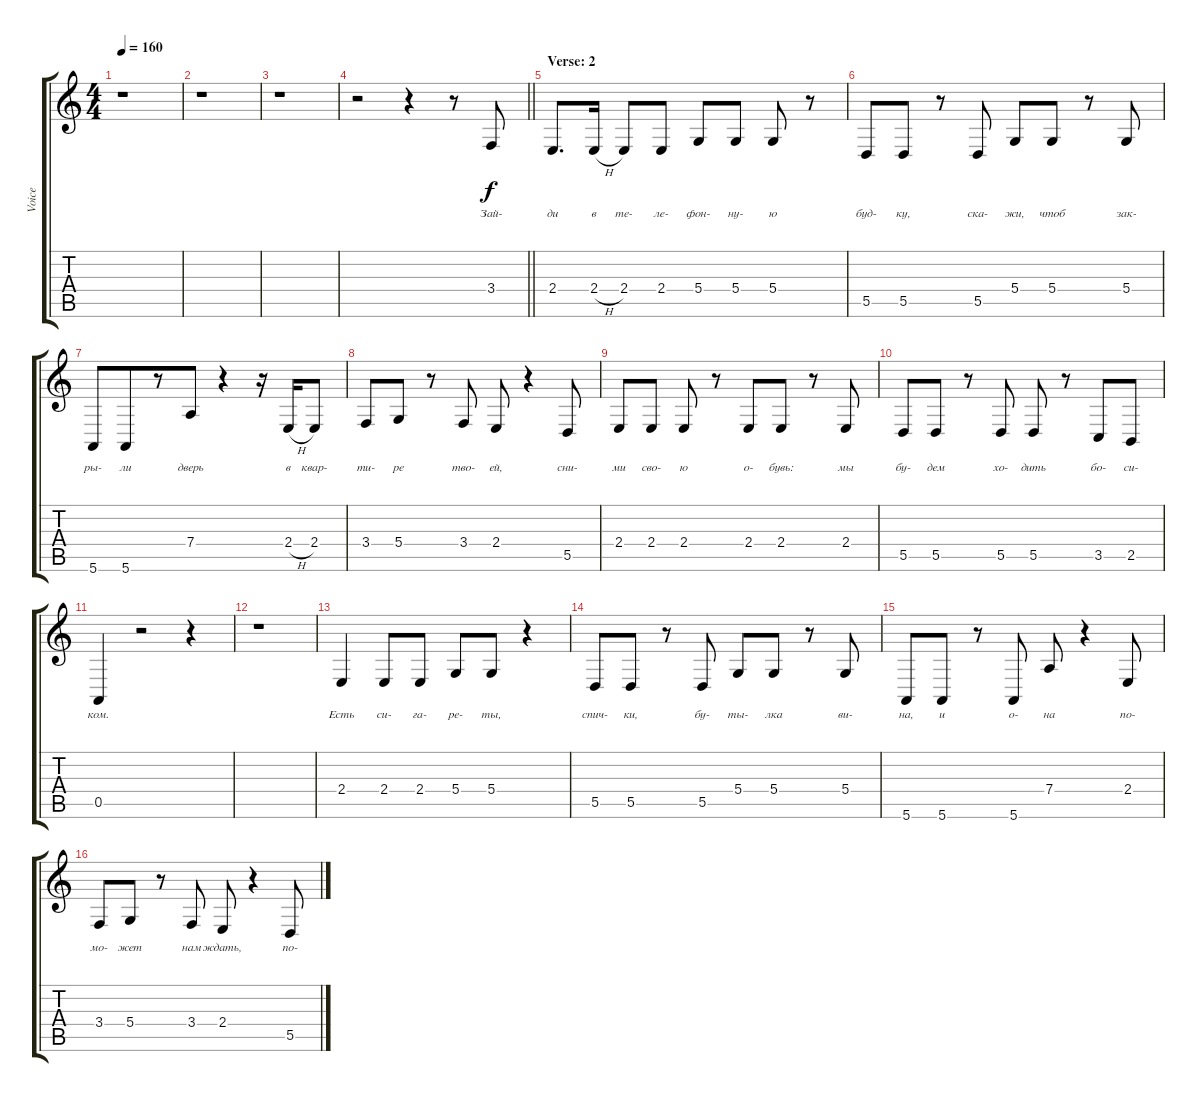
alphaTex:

\track ("Voice" "Voice") {instrument acousticgrandpiano}
\staff {score tabs}
\tuning (E4 B3 G3 D3 A2 E2) {hide}
\ts (4 4)
\tempo 160
\clef g2
\ks c
r.1{dy f} |
r.1 |
r.1 |
\barLineRight lightlight
r.2 r.4 r.8 3.4.8{lyrics (0 "") lyrics (1 "Зай-") lyrics (2 "") lyrics (3 "") lyrics (4 "")} |
\section ("" "Verse: 2")
2.4.8{d lyrics (0 "") lyrics (1 "ди") lyrics (2 "") lyrics (3 "") lyrics (4 "")} 2.4{h}.16{lyrics (0 "") lyrics (1 "в") lyrics (2 "") lyrics (3 "") lyrics (4 "")} 2.4.8{lyrics (0 "") lyrics (1 "те-") lyrics (2 "") lyrics (3 "") lyrics (4 "")} 2.4.8{lyrics (0 "") lyrics (1 "ле-") lyrics (2 "") lyrics (3 "") lyrics (4 "")} 5.4.8{lyrics (0 "") lyrics (1 "фон-") lyrics (2 "") lyrics (3 "") lyrics (4 "")} 5.4.8{lyrics (0 "") lyrics (1 "ну-") lyrics (2 "") lyrics (3 "") lyrics (4 "")} 5.4.8{lyrics (0 "") lyrics (1 "ю") lyrics (2 "") lyrics (3 "") lyrics (4 "")} r.8 |
5.5.8{lyrics (0 "") lyrics (1 "буд-") lyrics (2 "") lyrics (3 "") lyrics (4 "")} 5.5.8{lyrics (0 "") lyrics (1 "ку,") lyrics (2 "") lyrics (3 "") lyrics (4 "")} r.8 5.5.8{lyrics (0 "") lyrics (1 "ска-") lyrics (2 "") lyrics (3 "") lyrics (4 "")} 5.4.8{lyrics (0 "") lyrics (1 "жи,") lyrics (2 "") lyrics (3 "") lyrics (4 "")} 5.4.8{lyrics (0 "") lyrics (1 "чтоб") lyrics (2 "") lyrics (3 "") lyrics (4 "")} r.8 5.4.8{lyrics (0 "") lyrics (1 "зак-") lyrics (2 "") lyrics (3 "") lyrics (4 "")} |
5.6.8{lyrics (0 "") lyrics (1 "ры-") lyrics (2 "") lyrics (3 "") lyrics (4 "")} 5.6.8{lyrics (0 "") lyrics (1 "ли") lyrics (2 "") lyrics (3 "") lyrics (4 "") beam merge} r.8 7.4.8{lyrics (0 "") lyrics (1 "дверь") lyrics (2 "") lyrics (3 "") lyrics (4 "")} r.4 r.16 2.4{h}.16{lyrics (0 "") lyrics (1 "в") lyrics (2 "") lyrics (3 "") lyrics (4 "")} 2.4.8{lyrics (0 "") lyrics (1 "квар-") lyrics (2 "") lyrics (3 "") lyrics (4 "")} |
3.4.8{lyrics (0 "") lyrics (1 "ти-") lyrics (2 "") lyrics (3 "") lyrics (4 "")} 5.4.8{lyrics (0 "") lyrics (1 "ре") lyrics (2 "") lyrics (3 "") lyrics (4 "")} r.8 3.4.8{lyrics (0 "") lyrics (1 "тво-") lyrics (2 "") lyrics (3 "") lyrics (4 "")} 2.4.8{lyrics (0 "") lyrics (1 "ей,") lyrics (2 "") lyrics (3 "") lyrics (4 "")} r.4 5.5.8{lyrics (0 "") lyrics (1 "сни-") lyrics (2 "") lyrics (3 "") lyrics (4 "")} |
2.4.8{lyrics (0 "") lyrics (1 "ми") lyrics (2 "") lyrics (3 "") lyrics (4 "")} 2.4.8{lyrics (0 "") lyrics (1 "сво-") lyrics (2 "") lyrics (3 "") lyrics (4 "")} 2.4.8{lyrics (0 "") lyrics (1 "ю") lyrics (2 "") lyrics (3 "") lyrics (4 "")} r.8 2.4.8{lyrics (0 "") lyrics (1 "о-") lyrics (2 "") lyrics (3 "") lyrics (4 "")} 2.4.8{lyrics (0 "") lyrics (1 "бувь:") lyrics (2 "") lyrics (3 "") lyrics (4 "")} r.8 2.4.8{lyrics (0 "") lyrics (1 "мы") lyrics (2 "") lyrics (3 "") lyrics (4 "")} |
5.5.8{lyrics (0 "") lyrics (1 "бу-") lyrics (2 "") lyrics (3 "") lyrics (4 "")} 5.5.8{lyrics (0 "") lyrics (1 "дем") lyrics (2 "") lyrics (3 "") lyrics (4 "")} r.8 5.5.8{lyrics (0 "") lyrics (1 "хо-") lyrics (2 "") lyrics (3 "") lyrics (4 "")} 5.5.8{lyrics (0 "") lyrics (1 "дить") lyrics (2 "") lyrics (3 "") lyrics (4 "")} r.8 3.5.8{lyrics (0 "") lyrics (1 "бо-") lyrics (2 "") lyrics (3 "") lyrics (4 "")} 2.5.8{lyrics (0 "") lyrics (1 "си-") lyrics (2 "") lyrics (3 "") lyrics (4 "")} |
0.5.4{lyrics (0 "") lyrics (1 "ком.") lyrics (2 "") lyrics (3 "") lyrics (4 "")} r.2 r.4 |
r.1 |
2.4.4{lyrics (0 "") lyrics (1 "Есть") lyrics (2 "") lyrics (3 "") lyrics (4 "")} 2.4.8{lyrics (0 "") lyrics (1 "си-") lyrics (2 "") lyrics (3 "") lyrics (4 "")} 2.4.8{lyrics (0 "") lyrics (1 "га-") lyrics (2 "") lyrics (3 "") lyrics (4 "")} 5.4.8{lyrics (0 "") lyrics (1 "ре-") lyrics (2 "") lyrics (3 "") lyrics (4 "")} 5.4.8{lyrics (0 "") lyrics (1 "ты,") lyrics (2 "") lyrics (3 "") lyrics (4 "")} r.4 |
5.5.8{lyrics (0 "") lyrics (1 "спич-") lyrics (2 "") lyrics (3 "") lyrics (4 "")} 5.5.8{lyrics (0 "") lyrics (1 "ки,") lyrics (2 "") lyrics (3 "") lyrics (4 "")} r.8 5.5.8{lyrics (0 "") lyrics (1 "бу-") lyrics (2 "") lyrics (3 "") lyrics (4 "")} 5.4.8{lyrics (0 "") lyrics (1 "ты-") lyrics (2 "") lyrics (3 "") lyrics (4 "")} 5.4.8{lyrics (0 "") lyrics (1 "лка") lyrics (2 "") lyrics (3 "") lyrics (4 "")} r.8 5.4.8{lyrics (0 "") lyrics (1 "ви-") lyrics (2 "") lyrics (3 "") lyrics (4 "")} |
5.6.8{lyrics (0 "") lyrics (1 "на,") lyrics (2 "") lyrics (3 "") lyrics (4 "")} 5.6.8{lyrics (0 "") lyrics (1 "и") lyrics (2 "") lyrics (3 "") lyrics (4 "")} r.8 5.6.8{lyrics (0 "") lyrics (1 "о-") lyrics (2 "") lyrics (3 "") lyrics (4 "")} 7.4.8{lyrics (0 "") lyrics (1 "на") lyrics (2 "") lyrics (3 "") lyrics (4 "")} r.4 2.4.8{lyrics (0 "") lyrics (1 "по-") lyrics (2 "") lyrics (3 "") lyrics (4 "")} |
3.4.8{lyrics (0 "") lyrics (1 "мо-") lyrics (2 "") lyrics (3 "") lyrics (4 "")} 5.4.8{lyrics (0 "") lyrics (1 "жет") lyrics (2 "") lyrics (3 "") lyrics (4 "")} r.8 3.4.8{lyrics (0 "") lyrics (1 "нам") lyrics (2 "") lyrics (3 "") lyrics (4 "")} 2.4.8{lyrics (0 "") lyrics (1 "ждать,") lyrics (2 "") lyrics (3 "") lyrics (4 "")} r.4 5.5.8{lyrics (0 "") lyrics (1 "по-") lyrics (2 "") lyrics (3 "") lyrics (4 "")}
